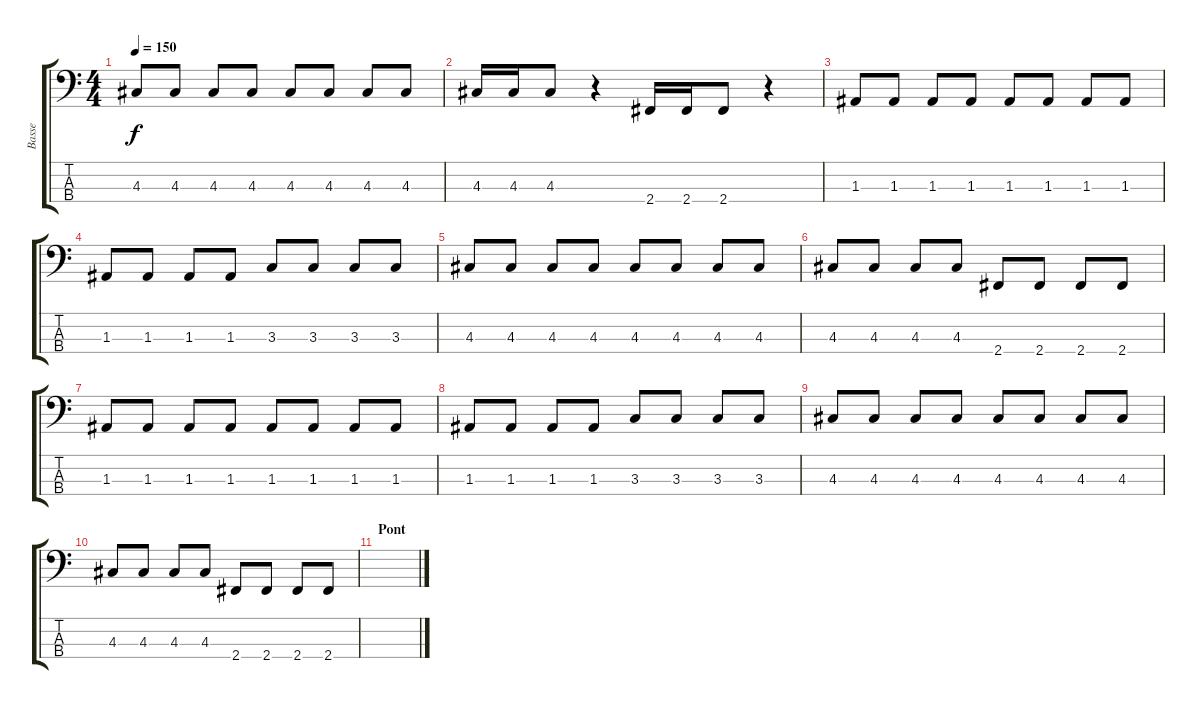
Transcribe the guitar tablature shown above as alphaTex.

\track ("Basse" "Basse") {instrument electricbasspick}
\staff {score tabs}
\tuning (G2 D2 A1 E1) {hide}
\ts (4 4)
\tempo 150
\clef f4
\ks c
4.3.8{dy f} 4.3.8 4.3.8 4.3.8 4.3.8 4.3.8 4.3.8 4.3.8 |
4.3.16 4.3.16 4.3.8 r.4 2.4.16 2.4.16 2.4.8 r.4 |
1.3.8 1.3.8 1.3.8 1.3.8 1.3.8 1.3.8 1.3.8 1.3.8 |
1.3.8 1.3.8 1.3.8 1.3.8 3.3.8 3.3.8 3.3.8 3.3.8 |
4.3.8 4.3.8 4.3.8 4.3.8 4.3.8 4.3.8 4.3.8 4.3.8 |
4.3.8 4.3.8 4.3.8 4.3.8 2.4.8 2.4.8 2.4.8 2.4.8 |
1.3.8 1.3.8 1.3.8 1.3.8 1.3.8 1.3.8 1.3.8 1.3.8 |
1.3.8 1.3.8 1.3.8 1.3.8 3.3.8 3.3.8 3.3.8 3.3.8 |
4.3.8 4.3.8 4.3.8 4.3.8 4.3.8 4.3.8 4.3.8 4.3.8 |
4.3.8 4.3.8 4.3.8 4.3.8 2.4.8 2.4.8 2.4.8 2.4.8 |
\section ("" "Pont")
